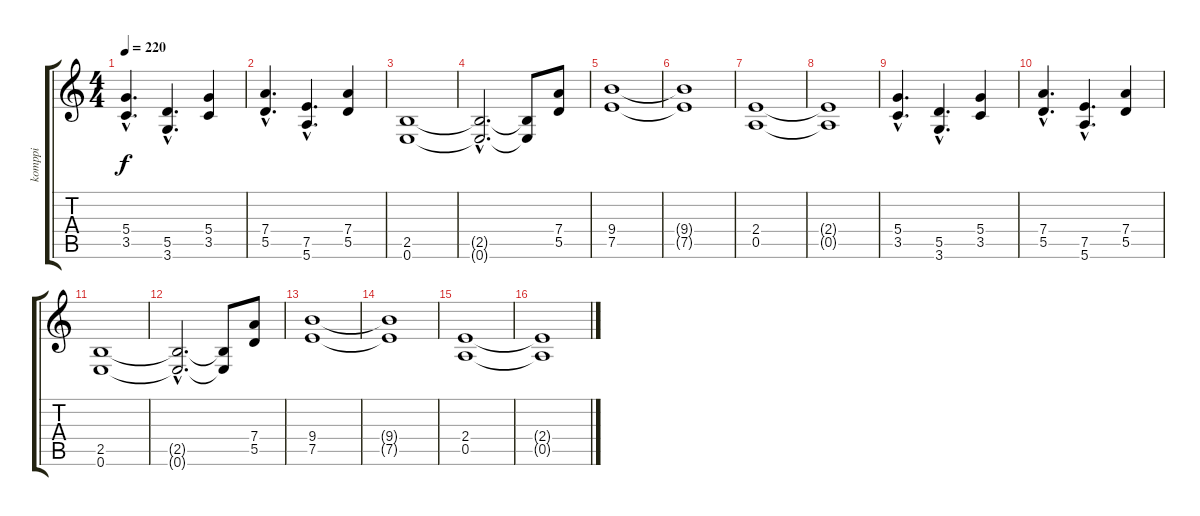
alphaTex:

\track ("komppi" "komppi") {instrument distortionguitar}
\staff {score tabs}
\tuning (E4 B3 G3 D3 A2 E2) {hide}
\ts (4 4)
\tempo 220
\clef g2
\ks c
(5.4{hac} 3.5{hac}).4{d dy f} (5.5{hac} 3.6{hac}).4{d} (5.4 3.5).4 |
(7.4{hac} 5.5{hac}).4{d} (7.5{hac} 5.6{hac}).4{d} (7.4 5.5).4 |
(2.5 0.6).1 |
(2.5{hac t} 0.6{hac t}).2{d} (2.5{t} 0.6{t}).8 (7.4 5.5).8 |
(9.4 7.5).1 |
(9.4{t} 7.5{t}).1 |
(2.4 0.5).1 |
(2.4{t} 0.5{t}).1 |
(5.4{hac} 3.5{hac}).4{d} (5.5{hac} 3.6{hac}).4{d} (5.4 3.5).4 |
(7.4{hac} 5.5{hac}).4{d} (7.5{hac} 5.6{hac}).4{d} (7.4 5.5).4 |
(2.5 0.6).1 |
(2.5{hac t} 0.6{hac t}).2{d} (2.5{t} 0.6{t}).8 (7.4 5.5).8 |
(9.4 7.5).1 |
(9.4{t} 7.5{t}).1 |
(2.4 0.5).1 |
(2.4{t} 0.5{t}).1
